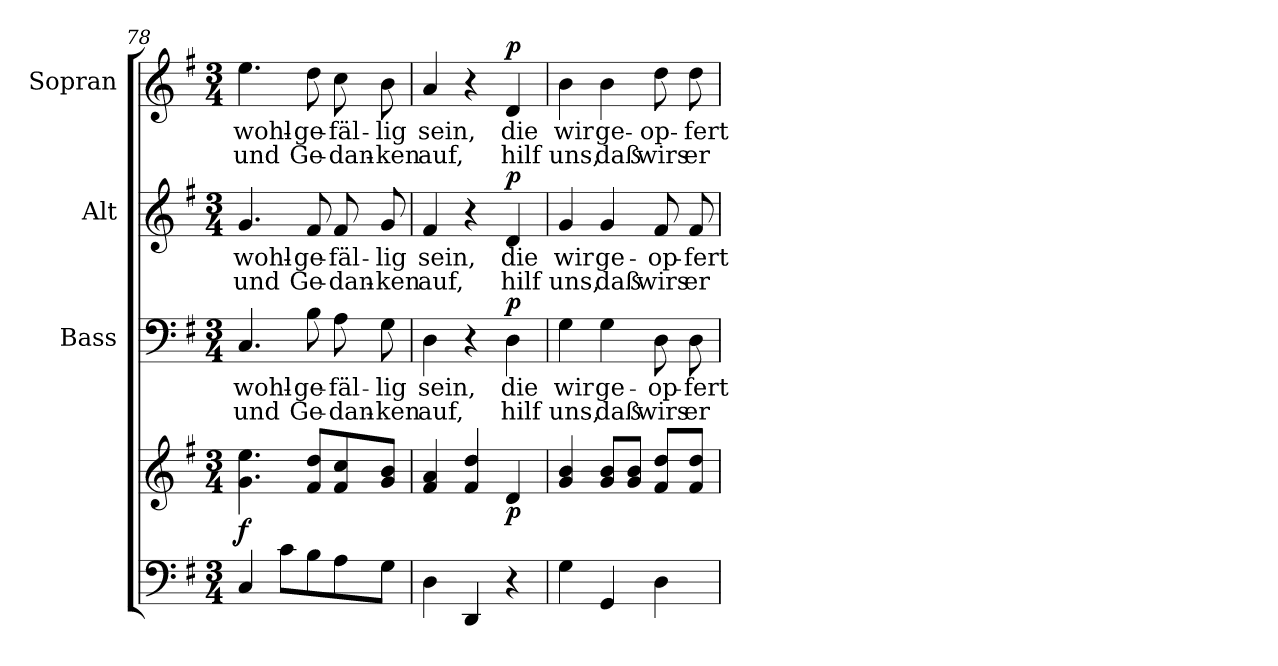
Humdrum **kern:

**kern	**kern	**dynam	**kern	**text	**text	**dynam	**kern	**text	**text	**dynam	**kern	**text	**text	**dynam
*part4	*part4	*part4	*part3	*part3	*part3	*part3	*part2	*part2	*part2	*part2	*part1	*part1	*part1	*part1
*staff5	*staff4	*staff4/5	*staff3	*staff3	*staff3	*staff3	*staff2	*staff2	*staff2	*staff2	*staff1	*staff1	*staff1	*staff1
*	*	*	*I"Bass	*	*	*	*I"Alt	*	*	*	*I"Sopran	*	*	*
*	*	*	*I'B.	*	*	*	*I'A.	*	*	*	*I'S.	*	*	*
*clefF4	*clefG2	*	*clefF4	*	*	*	*clefG2	*	*	*	*clefG2	*	*	*
*k[f#]	*k[f#]	*	*k[f#]	*	*	*	*k[f#]	*	*	*	*k[f#]	*	*	*
*G:	*G:	*	*G:	*	*	*	*G:	*	*	*	*G:	*	*	*
*M3/4	*M3/4	*	*M3/4	*	*	*	*M3/4	*	*	*	*M3/4	*	*	*
=78	=78	=78	=78	=78	=78	=78	=78	=78	=78	=78	=78	=78	=78	=78
!	!	!LO:DY:b	!	!LO:LY:b	!LO:LY:b	!	!	!LO:LY:b	!LO:LY:b	!	!	!LO:LY:b	!LO:LY:b	!
4C/	4.g\ 4.ee\	f	4.C/	wohl-	und	.	4.g/	wohl-	und	.	4.ee\	wohl-	und	.
8c\L	.	.	.	.	.	.	.	.	.	.	.	.	.	.
!	!	!	!	!LO:LY:b	!LO:LY:b	!	!	!LO:LY:b	!LO:LY:b	!	!	!LO:LY:b	!LO:LY:b	!
8B\	8f#/ 8dd/L	.	8B\	-ge-	Ge-	.	8f#/	-ge-	Ge-	.	8dd\	-ge-	Ge-	.
!	!	!	!	!LO:LY:b	!LO:LY:b	!	!	!LO:LY:b	!LO:LY:b	!	!	!LO:LY:b	!LO:LY:b	!
8A\	8f#/ 8cc/	.	8A\	-fäl-	-dan-	.	8f#/	-fäl-	-dan-	.	8cc\	-fäl-	-dan-	.
!	!	!	!	!LO:LY:b	!LO:LY:b	!	!	!LO:LY:b	!LO:LY:b	!	!	!LO:LY:b	!LO:LY:b	!
8G\J	8g/ 8b/J	.	8G\	-lig	-ken	.	8g/	-lig	-ken	.	8b\	-lig	-ken	.
=79	=79	=79	=79	=79	=79	=79	=79	=79	=79	=79	=79	=79	=79	=79
!	!	!	!	!LO:LY:b	!LO:LY:b	!	!	!LO:LY:b	!LO:LY:b	!	!	!LO:LY:b	!LO:LY:b	!
4D\	4f#/ 4a/	.	4D\	sein,	auf,	.	4f#/	sein,	auf,	.	4a/	sein,	auf,	.
4DD/	4f#/ 4dd/	.	4r	.	.	.	4r	.	.	.	4r	.	.	.
!	!	!LO:DY:b	!	!LO:LY:b	!LO:LY:b	!LO:DY:a	!	!LO:LY:b	!LO:LY:b	!LO:DY:a	!	!LO:LY:b	!LO:LY:b	!LO:DY:a
4r	4d/	p	4D\	die	hilf	p	4d/	die	hilf	p	4d/	die	hilf	p
=80	=80	=80	=80	=80	=80	=80	=80	=80	=80	=80	=80	=80	=80	=80
!	!	!	!	!LO:LY:b	!LO:LY:b	!	!	!LO:LY:b	!LO:LY:b	!	!	!LO:LY:b	!LO:LY:b	!
4G\	4g/ 4b/	.	4G\	wir	uns,	.	4g/	wir	uns,	.	4b\	wir	uns,	.
!	!	!	!	!LO:LY:b	!LO:LY:b	!	!	!LO:LY:b	!LO:LY:b	!	!	!LO:LY:b	!LO:LY:b	!
4GG/	8g/ 8b/L	.	4G\	ge-	daß	.	4g/	ge-	daß	.	4b\	ge-	daß	.
.	8g/ 8b/J	.	.	.	.	.	.	.	.	.	.	.	.	.
!	!	!	!	!LO:LY:b	!LO:LY:b	!	!	!LO:LY:b	!LO:LY:b	!	!	!LO:LY:b	!LO:LY:b	!
4D\	8f#/ 8dd/L	.	8D\	-op-	wirs	.	8f#/	-op-	wirs	.	8dd\	-op-	wirs	.
!	!	!	!	!LO:LY:b	!LO:LY:b	!	!	!LO:LY:b	!LO:LY:b	!	!	!LO:LY:b	!LO:LY:b	!
.	8f#/ 8dd/J	.	8D\	-fert	er-	.	8f#/	-fert	er-	.	8dd\	-fert	er-	.
=	=	=	=	=	=	=	=	=	=	=	=	=	=	=
*-	*-	*-	*-	*-	*-	*-	*-	*-	*-	*-	*-	*-	*-	*-
